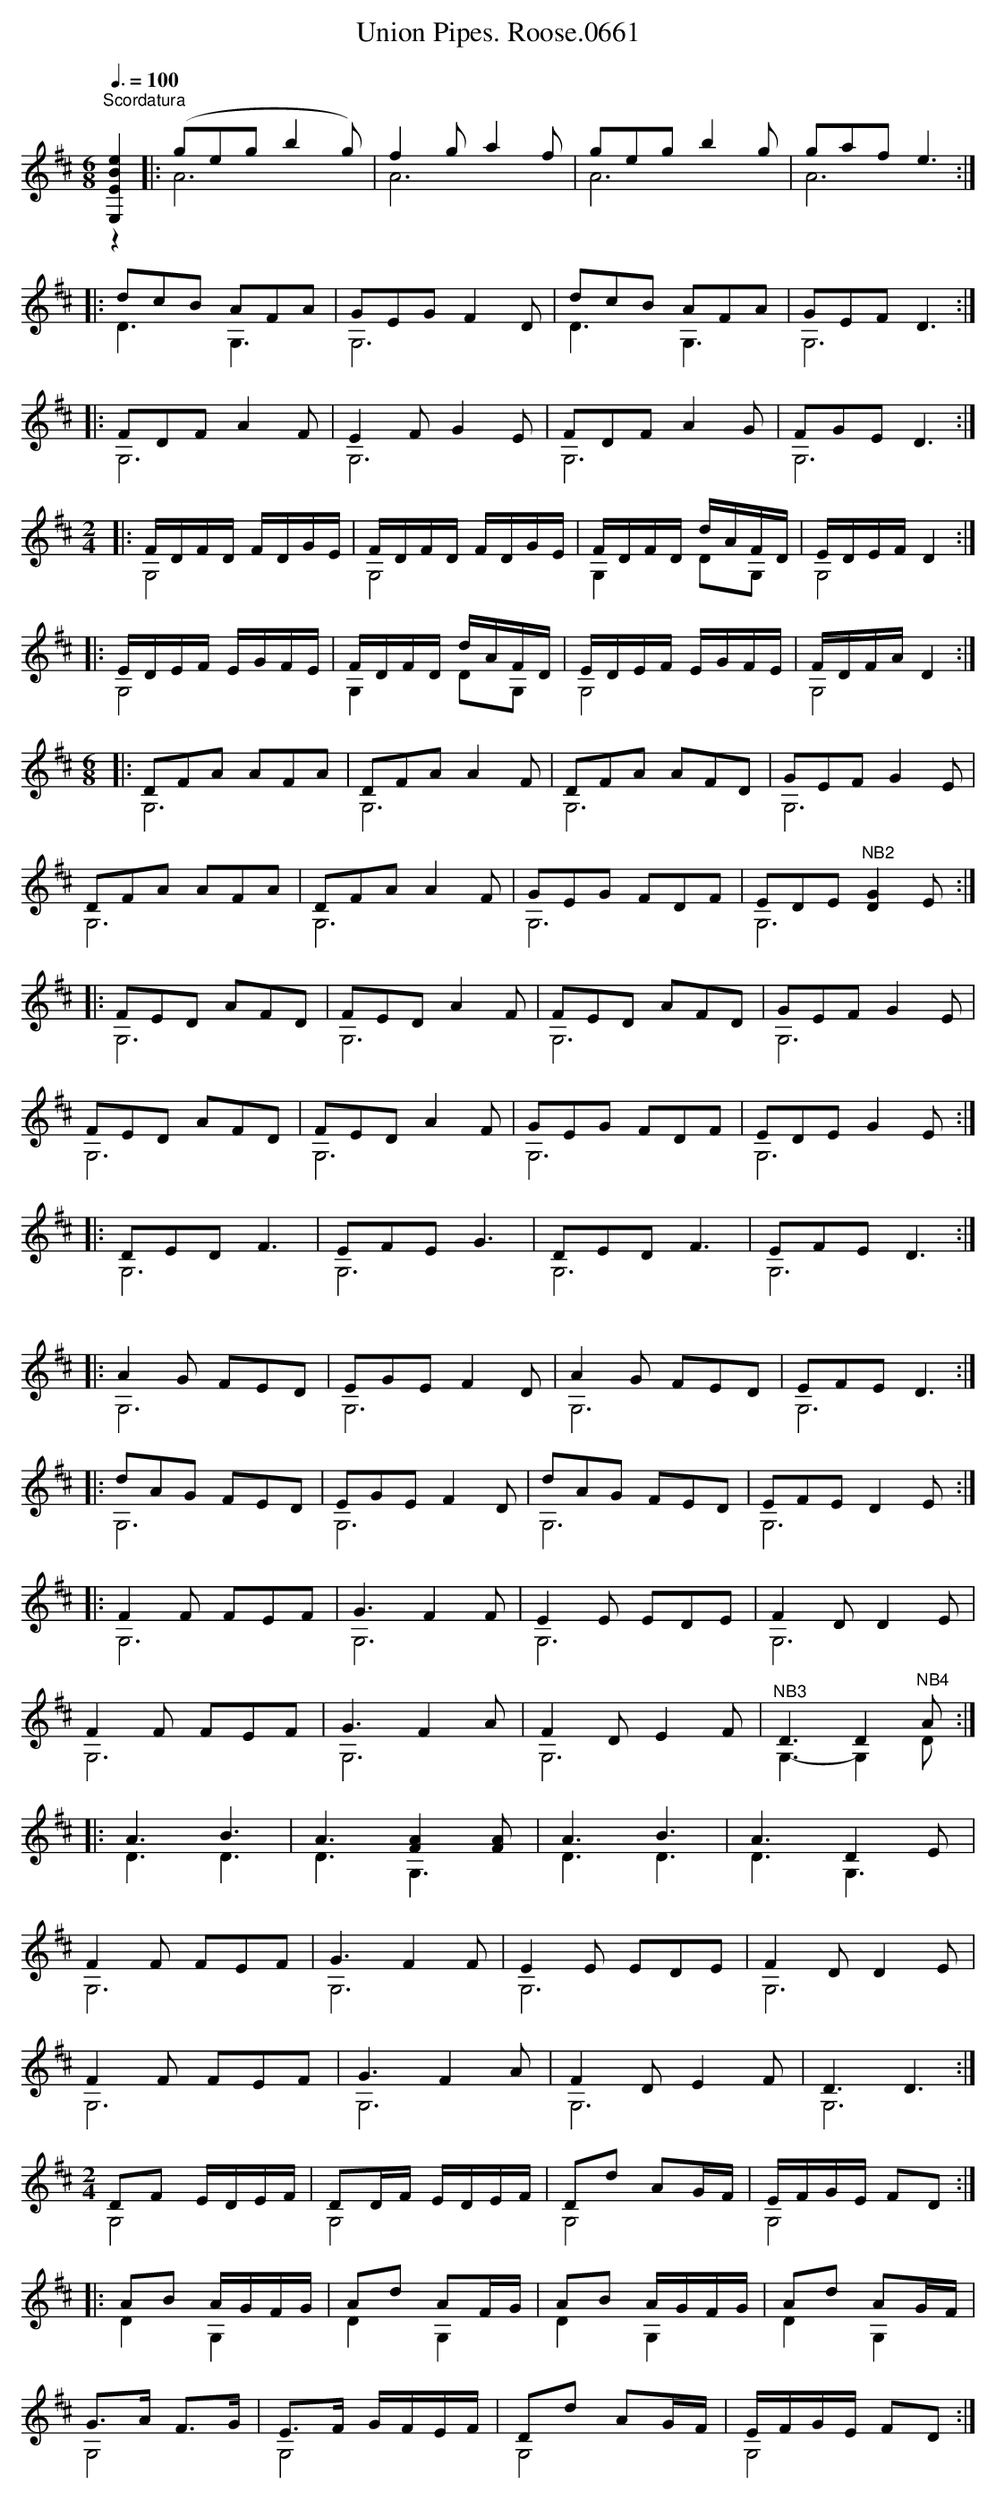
X:1
T:Union Pipes. Roose.0661
M:6/8
L:1/8
Q:3/8=100
%%score (1 2)
K:D
V:1
"^Scordatura"[E,2E2B2e2]|:(geg b2g)|f2g a2f|geg b2g|gaf e3:|
|:dcB AFA|GEG F2D|dcB AFA|GEF D3:|
|:FDF A2F|E2F G2E|FDF A2G|FGE D3:|
M:2/4
L:1/16
|: FDFD FDGE|FDFD FDGE|FDFD dAFD|EDEF D4:|
|:EDEF EGFE|FDFD dAFD|EDEF EGFE|FDFA D4:|
M:6/8
L:1/8
|:DFA AFA|DFA A2F|DFA AFD|GEF G2E|
DFA AFA|DFA A2F|GEG FDF|EDE "^NB2"[G2D2]E:|
|:FED AFD|FED A2F|FED AFD|GEF G2E|
FED AFD|FED A2F|GEG FDF|EDE G2E:|
|:DED F3|EFE G3|DED F3|EFE D3:|
|:A2G FED|EGE F2D|A2G FED|EFE D3:|
|:dAG FED|EGE F2D|dAG FED|EFE D2E:|
|:F2F FEF|G3 F2F|E2E EDE|F2D D2E|
F2F FEF|G3 F2A|F2D E2F|"^NB3" D3D2"^NB4"A:|
|:A3B3|A3 [FA]2[FA]|A3B3|A3D2E|
F2F FEF|G3 F2F|E2E EDE|F2D D2E|
F2F FEF|G3F2A|F2D E2F|D3D3:|
M:2/4
L:1/16
D2F2 EDEF|D2DF EDEF|D2d2 A2GF|EFGE F2D2:|
|:A2B2 AGFG|A2d2 A2FG|A2B2 AGFG|A2d2 A2GF|
G3A F3G|E3F GFEF|D2d2 A2GF|EFGE F2D2:|
V:2
z2|:A6|A6|A6|A6:|
|:D3G,3|G,6|D3G,3|G,6:|
|:G,6|G,6|G,6|G,6:|
M:2/4
|:G,4|G,4|G,2DG,|G,4:|
|:G,4|G,2 DG,|G,4|G,4:|
M:6/8
|:G,6|G,6|G,6|G,6|G,6|G,6|G,6|G,6 :|
|:G,6|G,6|G,6|G,6|G,6|G,6|G,6|G,6:|
|:G,6|G,6|G,6|G,6:|
|:G,6|G,6|G,6|G,6:|
|:G,6|G,6|G,6|G,6:|
|:G,6|G,6|G,6|G,6|
G,6|G,6|G,6|G,3-G,2D:|
|:D3D3|D3 G,3|D3D3|D3G,3|
G,6|G,6|G,6|G,6|G,6|G,6|G,6| G,6:|
M:2/4
G,4|G,4|G,4|G,4:|
|:D2G,2|D2G,2|D2G,2|D2G,2|
G,4|G,4|G,4|G,4:|
